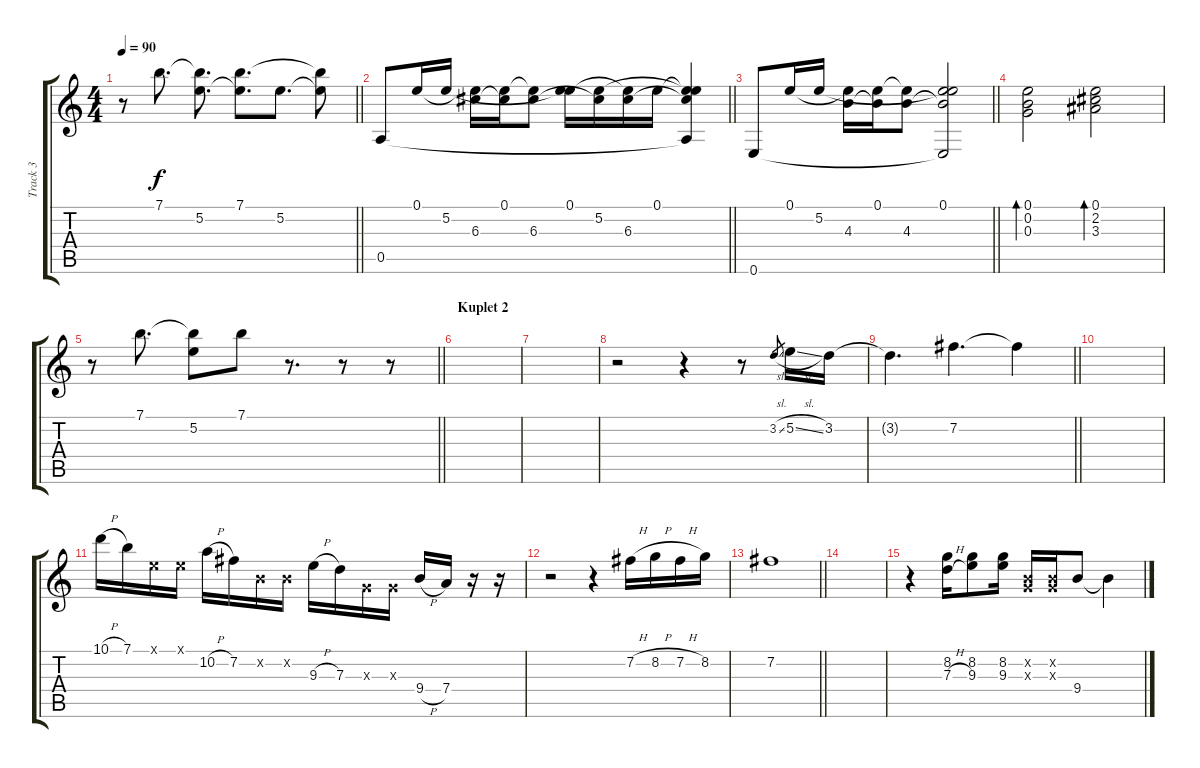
\track ("Track 3" "Track 3") {instrument acousticguitarsteel}
\staff {score tabs}
\tuning (E4 B3 G3 D3 A2 E2) {hide}
\ts (4 4)
\tempo 90
\clef g2
\barLineRight lightlight
\ks c
r.8{dy f} 7.1.8{d} (7.1{t} 5.2).8{d} (7.1 5.2{t}).8{d} 5.2.8{d} (7.1{t} 5.2{t}).8 |
\barLineRight lightlight
0.5.8 0.1.16 5.2.16 (0.1{t} 6.3).16 (0.1 6.3{t}).16 (0.1{t} 6.3).8 (0.1 5.2{t}).16 (5.2 6.3{t}).16 (0.1{t} 6.3).16 0.1.16 (0.1{t} 5.2{t} 6.3{t} 0.5{t}).4 |
\barLineRight lightlight
0.6.8 0.1.16 5.2.16 (0.1{t} 4.3).16 (0.1 4.3{t}).16 (0.1{t} 4.3).8 (0.1 5.2{t} 4.3{t} 0.6{t}).2 |
(0.1 0.2 0.3).2{bd 60} (0.1 2.2 3.3).2{bd 60} |
\barLineRight lightlight
r.8 7.1.8{d} (7.1{t} 5.2).8 7.1.8 r.8{d} r.8 r.8 |
\section ("" "Kuplet 2")
|
|
r.2 r.4 r.8 3.2{sl}.8{gr} 5.2{sl}.16 3.2.16 |
\barLineRight lightlight
3.2{t}.4{d} 7.2.4{d} 7.2{t}.4 |
|
10.1{h}.16 7.1.16 0.1{x}.16 0.1{x}.16 10.2{h}.16 7.2.16 0.2{x}.16 0.2{x}.16 9.3{h}.16 7.3.16 0.3{x}.16 0.3{x}.16 9.4{h}.16 7.4.16 r.16 r.16 |
r.2 r.4 7.2{h}.16 8.2{h}.16 7.2{h}.16 8.2.16 |
\barLineRight lightlight
7.2.1 |
|
r.4 (8.2 7.3{h}).16 (8.2 9.3).8 (8.2 9.3).16 (0.2{x} 0.3{x}).16 (0.2{x} 0.3{x}).16 9.4.8 9.4{t}.4
